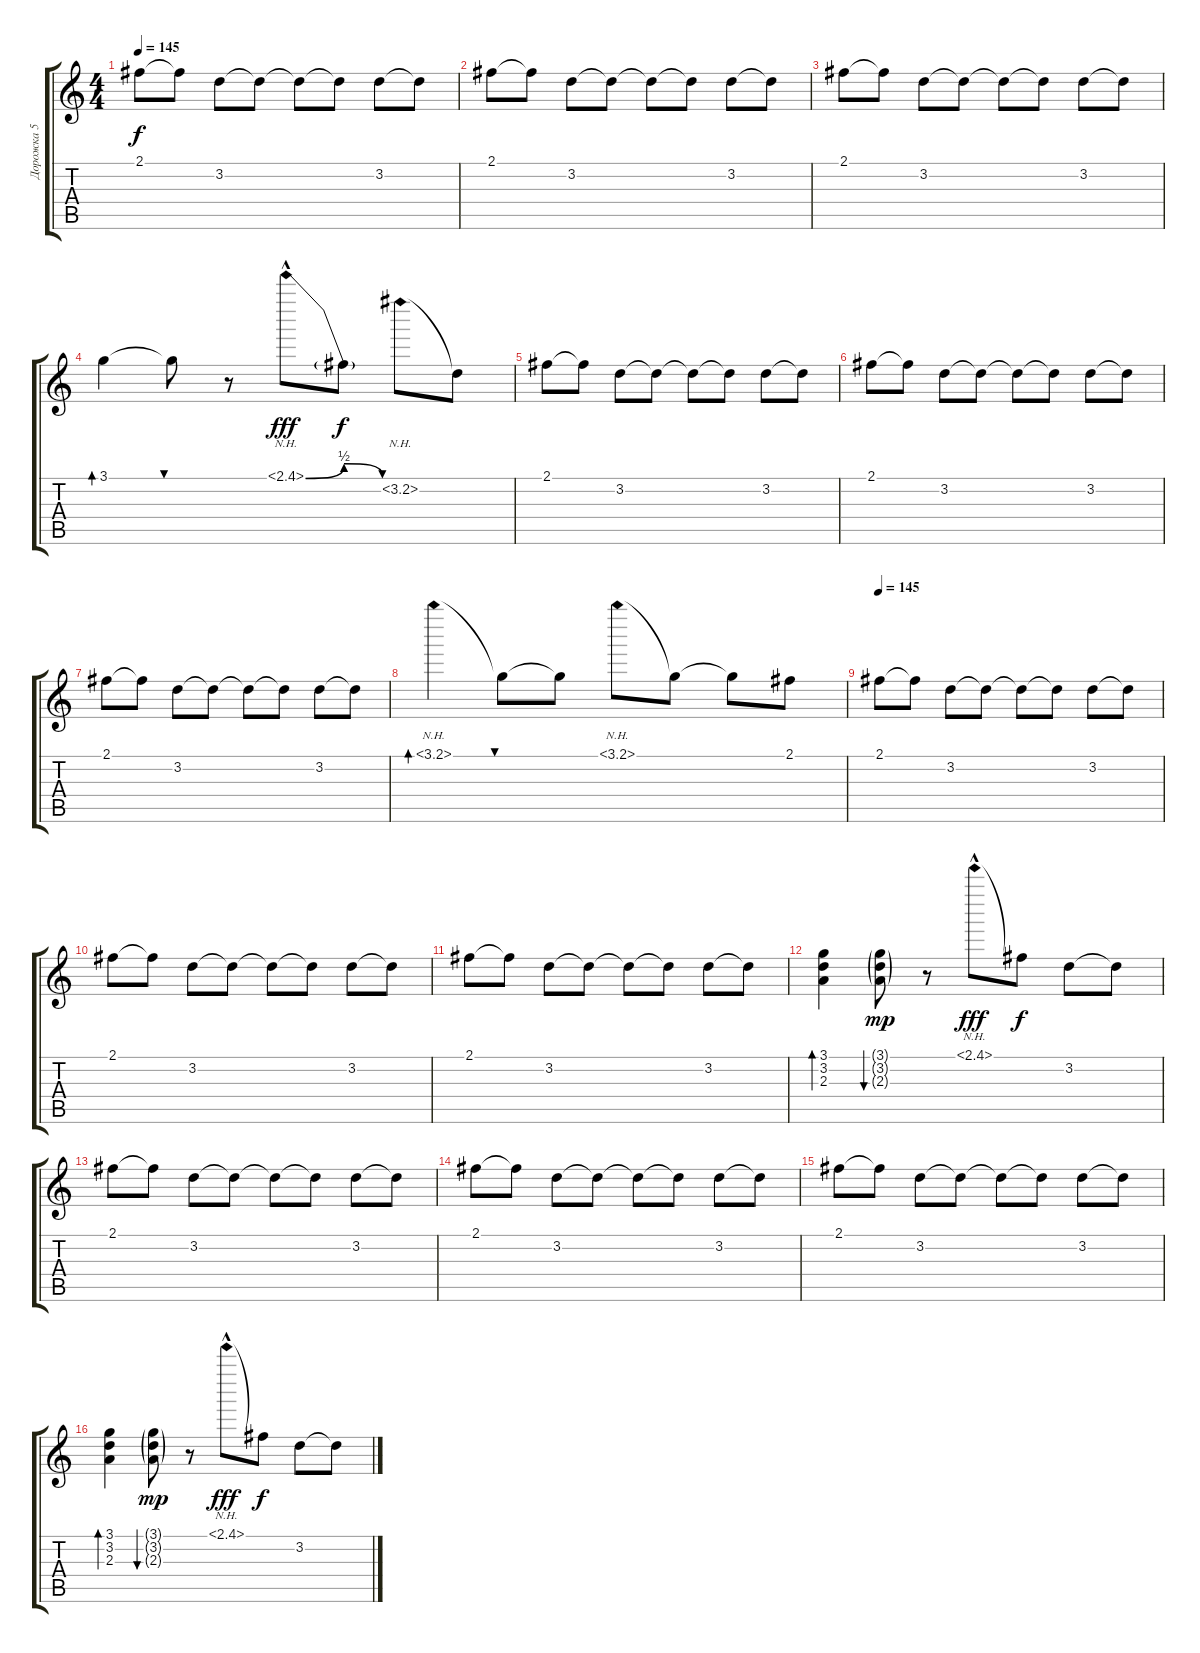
\track ("Дорожка 5" "Дорожка 5") {instrument electricguitarjazz}
\staff {score tabs}
\tuning (E4 B3 G3 D3 A2 E2) {hide}
\ts (4 4)
\tempo 145
\clef g2
\ks c
2.1.8{dy f} 2.1{t}.8 3.2.8 3.2{t}.8 3.2{t}.8 3.2{t}.8 3.2.8 3.2{t}.8 |
2.1.8 2.1{t}.8 3.2.8 3.2{t}.8 3.2{t}.8 3.2{t}.8 3.2.8 3.2{t}.8 |
2.1.8 2.1{t}.8 3.2.8 3.2{t}.8 3.2{t}.8 3.2{t}.8 3.2.8 3.2{t}.8 |
3.1.4{bd 480} 3.1{t}.8{bu 480} r.8 2.1{be (bendrelease 0 0 15 2 15 2 60 0) nh hac}.8{dy fff} 2.1{t}.8{dy f} 3.2{nh}.8 3.2{t}.8 |
2.1.8 2.1{t}.8 3.2.8 3.2{t}.8 3.2{t}.8 3.2{t}.8 3.2.8 3.2{t}.8 |
2.1.8 2.1{t}.8 3.2.8 3.2{t}.8 3.2{t}.8 3.2{t}.8 3.2.8 3.2{t}.8 |
2.1.8 2.1{t}.8 3.2.8 3.2{t}.8 3.2{t}.8 3.2{t}.8 3.2.8 3.2{t}.8 |
3.1{nh}.4{bd 480} 3.1{t}.8{bu 480} 3.1{t}.8 3.1{nh}.8 3.1{t}.8 3.1{t}.8 2.1.8 |
\tempo 145
2.1.8 2.1{t}.8 3.2.8 3.2{t}.8 3.2{t}.8 3.2{t}.8 3.2.8 3.2{t}.8 |
2.1.8 2.1{t}.8 3.2.8 3.2{t}.8 3.2{t}.8 3.2{t}.8 3.2.8 3.2{t}.8 |
2.1.8 2.1{t}.8 3.2.8 3.2{t}.8 3.2{t}.8 3.2{t}.8 3.2.8 3.2{t}.8 |
(3.1 3.2 2.3).4{bd 480} (3.1{g} 3.2{g} 2.3{g}).8{bu 480 dy mp} r.8 2.1{nh hac}.8{dy fff} 2.1{t}.8{dy f} 3.2.8 3.2{t}.8 |
2.1.8 2.1{t}.8 3.2.8 3.2{t}.8 3.2{t}.8 3.2{t}.8 3.2.8 3.2{t}.8 |
2.1.8 2.1{t}.8 3.2.8 3.2{t}.8 3.2{t}.8 3.2{t}.8 3.2.8 3.2{t}.8 |
2.1.8 2.1{t}.8 3.2.8 3.2{t}.8 3.2{t}.8 3.2{t}.8 3.2.8 3.2{t}.8 |
(3.1 3.2 2.3).4{bd 480} (3.1{g} 3.2{g} 2.3{g}).8{bu 480 dy mp} r.8 2.1{nh hac}.8{dy fff} 2.1{t}.8{dy f} 3.2.8 3.2{t}.8
